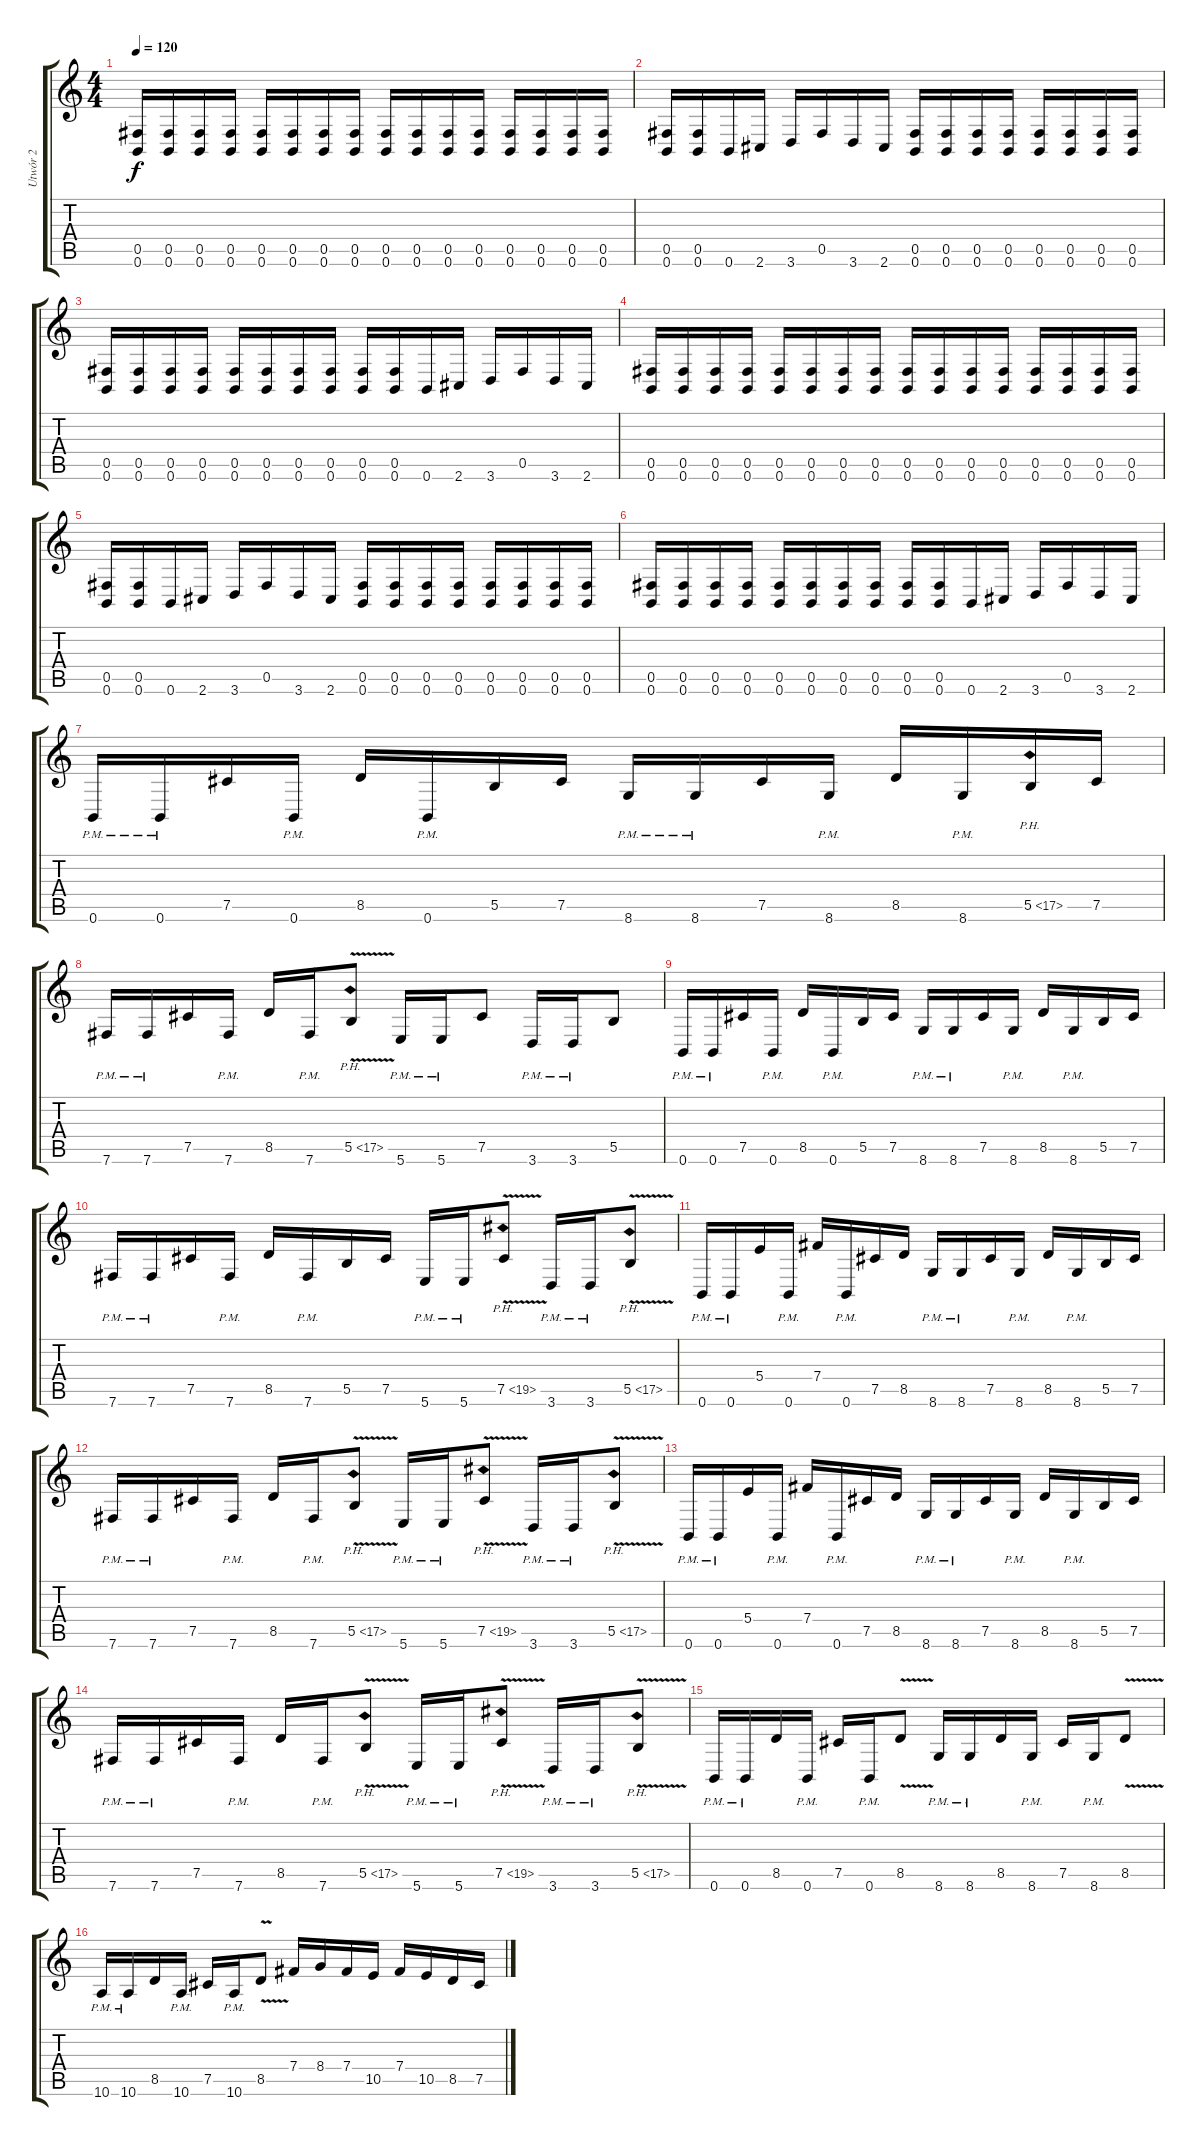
\track ("Utwór 2" "Utwór 2") {instrument distortionguitar}
\staff {score tabs}
\tuning (Db4 Ab3 E3 B2 Gb2 B1) {hide}
\ts (4 4)
\tempo 120
\clef g2
\ks c
(0.5 0.6).16{dy f} (0.5 0.6).16 (0.5 0.6).16 (0.5 0.6).16 (0.5 0.6).16 (0.5 0.6).16 (0.5 0.6).16 (0.5 0.6).16 (0.5 0.6).16 (0.5 0.6).16 (0.5 0.6).16 (0.5 0.6).16 (0.5 0.6).16 (0.5 0.6).16 (0.5 0.6).16 (0.5 0.6).16 |
(0.5 0.6).16 (0.5 0.6).16 0.6.16 2.6.16 3.6.16 0.5.16 3.6.16 2.6.16 (0.5 0.6).16 (0.5 0.6).16 (0.5 0.6).16 (0.5 0.6).16 (0.5 0.6).16 (0.5 0.6).16 (0.5 0.6).16 (0.5 0.6).16 |
(0.5 0.6).16 (0.5 0.6).16 (0.5 0.6).16 (0.5 0.6).16 (0.5 0.6).16 (0.5 0.6).16 (0.5 0.6).16 (0.5 0.6).16 (0.5 0.6).16 (0.5 0.6).16 0.6.16 2.6.16 3.6.16 0.5.16 3.6.16 2.6.16 |
(0.5 0.6).16 (0.5 0.6).16 (0.5 0.6).16 (0.5 0.6).16 (0.5 0.6).16 (0.5 0.6).16 (0.5 0.6).16 (0.5 0.6).16 (0.5 0.6).16 (0.5 0.6).16 (0.5 0.6).16 (0.5 0.6).16 (0.5 0.6).16 (0.5 0.6).16 (0.5 0.6).16 (0.5 0.6).16 |
(0.5 0.6).16 (0.5 0.6).16 0.6.16 2.6.16 3.6.16 0.5.16 3.6.16 2.6.16 (0.5 0.6).16 (0.5 0.6).16 (0.5 0.6).16 (0.5 0.6).16 (0.5 0.6).16 (0.5 0.6).16 (0.5 0.6).16 (0.5 0.6).16 |
(0.5 0.6).16 (0.5 0.6).16 (0.5 0.6).16 (0.5 0.6).16 (0.5 0.6).16 (0.5 0.6).16 (0.5 0.6).16 (0.5 0.6).16 (0.5 0.6).16 (0.5 0.6).16 0.6.16 2.6.16 3.6.16 0.5.16 3.6.16 2.6.16 |
0.6{pm}.16 0.6{pm}.16 7.5.16 0.6{pm}.16 8.5.16 0.6{pm}.16 5.5.16 7.5.16 8.6{pm}.16 8.6{pm}.16 7.5.16 8.6{pm}.16 8.5.16 8.6{pm}.16 5.5{ph 12}.16 7.5.16 |
7.6{pm}.16 7.6{pm}.16 7.5.16 7.6{pm}.16 8.5.16 7.6{pm}.16 5.5{ph 12 v}.8 5.6{pm}.16 5.6{pm}.16 7.5.8 3.6{pm}.16 3.6{pm}.16 5.5.8 |
0.6{pm}.16 0.6{pm}.16 7.5.16 0.6{pm}.16 8.5.16 0.6{pm}.16 5.5.16 7.5.16 8.6{pm}.16 8.6{pm}.16 7.5.16 8.6{pm}.16 8.5.16 8.6{pm}.16 5.5.16 7.5.16 |
7.6{pm}.16 7.6{pm}.16 7.5.16 7.6{pm}.16 8.5.16 7.6{pm}.16 5.5.16 7.5.16 5.6{pm}.16 5.6{pm}.16 7.5{ph 12 v}.8 3.6{pm}.16 3.6{pm}.16 5.5{ph 12 v}.8 |
0.6{pm}.16 0.6{pm}.16 5.4.16 0.6{pm}.16 7.4.16 0.6{pm}.16 7.5.16 8.5.16 8.6{pm}.16 8.6{pm}.16 7.5.16 8.6{pm}.16 8.5.16 8.6{pm}.16 5.5.16 7.5.16 |
7.6{pm}.16 7.6{pm}.16 7.5.16 7.6{pm}.16 8.5.16 7.6{pm}.16 5.5{ph 12 v}.8 5.6{pm}.16 5.6{pm}.16 7.5{ph 12 v}.8 3.6{pm}.16 3.6{pm}.16 5.5{ph 12 v}.8 |
0.6{pm}.16 0.6{pm}.16 5.4.16 0.6{pm}.16 7.4.16 0.6{pm}.16 7.5.16 8.5.16 8.6{pm}.16 8.6{pm}.16 7.5.16 8.6{pm}.16 8.5.16 8.6{pm}.16 5.5.16 7.5.16 |
7.6{pm}.16 7.6{pm}.16 7.5.16 7.6{pm}.16 8.5.16 7.6{pm}.16 5.5{ph 12 v}.8 5.6{pm}.16 5.6{pm}.16 7.5{ph 12 v}.8 3.6{pm}.16 3.6{pm}.16 5.5{ph 12 v}.8 |
0.6{pm}.16 0.6{pm}.16 8.5.16 0.6{pm}.16 7.5.16 0.6{pm}.16 8.5{v}.8 8.6{pm}.16 8.6{pm}.16 8.5.16 8.6{pm}.16 7.5.16 8.6{pm}.16 8.5{v}.8 |
10.6{pm}.16 10.6{pm}.16 8.5.16 10.6{pm}.16 7.5.16 10.6{pm}.16 8.5{v}.8 7.4.16 8.4.16 7.4.16 10.5.16 7.4.16 10.5.16 8.5.16 7.5.16
